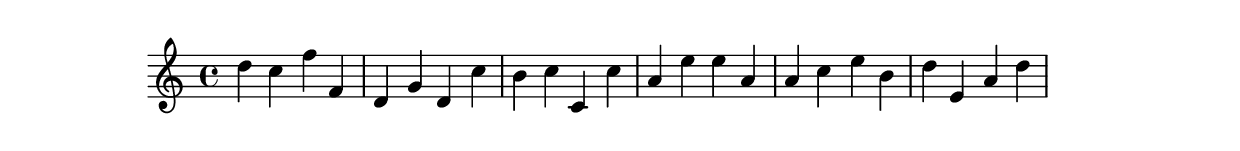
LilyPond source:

%% Do not edit this file; it is automatically
%% generated from LSR http://lsr.dsi.unimi.it
%% This file is in the public domain.
\version "2.13.16"

\header {
  lsrtags = "pitches"

%% Translation of GIT committish: 1d589aa04c20d7711bf662618adbdd6d445db29d
  texidoces = "
Este fragmento de código basado en Scheme genera
24 notas aleatorias (o tantas como se necesiten), basándose en la
hora actual (o en cualquier número pseudo-aleatorio que se
especifique en su lugar, para obtener las mismas notas aleatorias
cada vez): es decir, para obtener distintos patrones de notas,
sólo tiene que modificar este número.

"
  doctitlees = "Generación de notas aleatorias"

  texidoc = "
This Scheme-based snippet generates 24 random notes (or as many as
required), based on the current time (or any randomish number specified
instead, in order to obtain the same random notes each time): i.e., to
get different random note patterns, just change this number.

"
  doctitle = "Generating random notes"
} % begin verbatim

\score {
  {
    #(let ((random-state (seed->random-state (current-time))))
       (ly:export
        (make-sequential-music
         (map (lambda (x)
                (let ((idx (random 12 random-state)))
                  (make-event-chord
                   (list
                    (make-music 'NoteEvent
                                'duration (ly:make-duration 2 0 1 1)
                                'pitch (ly:make-pitch
                                        (quotient idx 7)
                                        (remainder idx 7)
                                        0))))))
              (make-list 24)))))
  }
}
